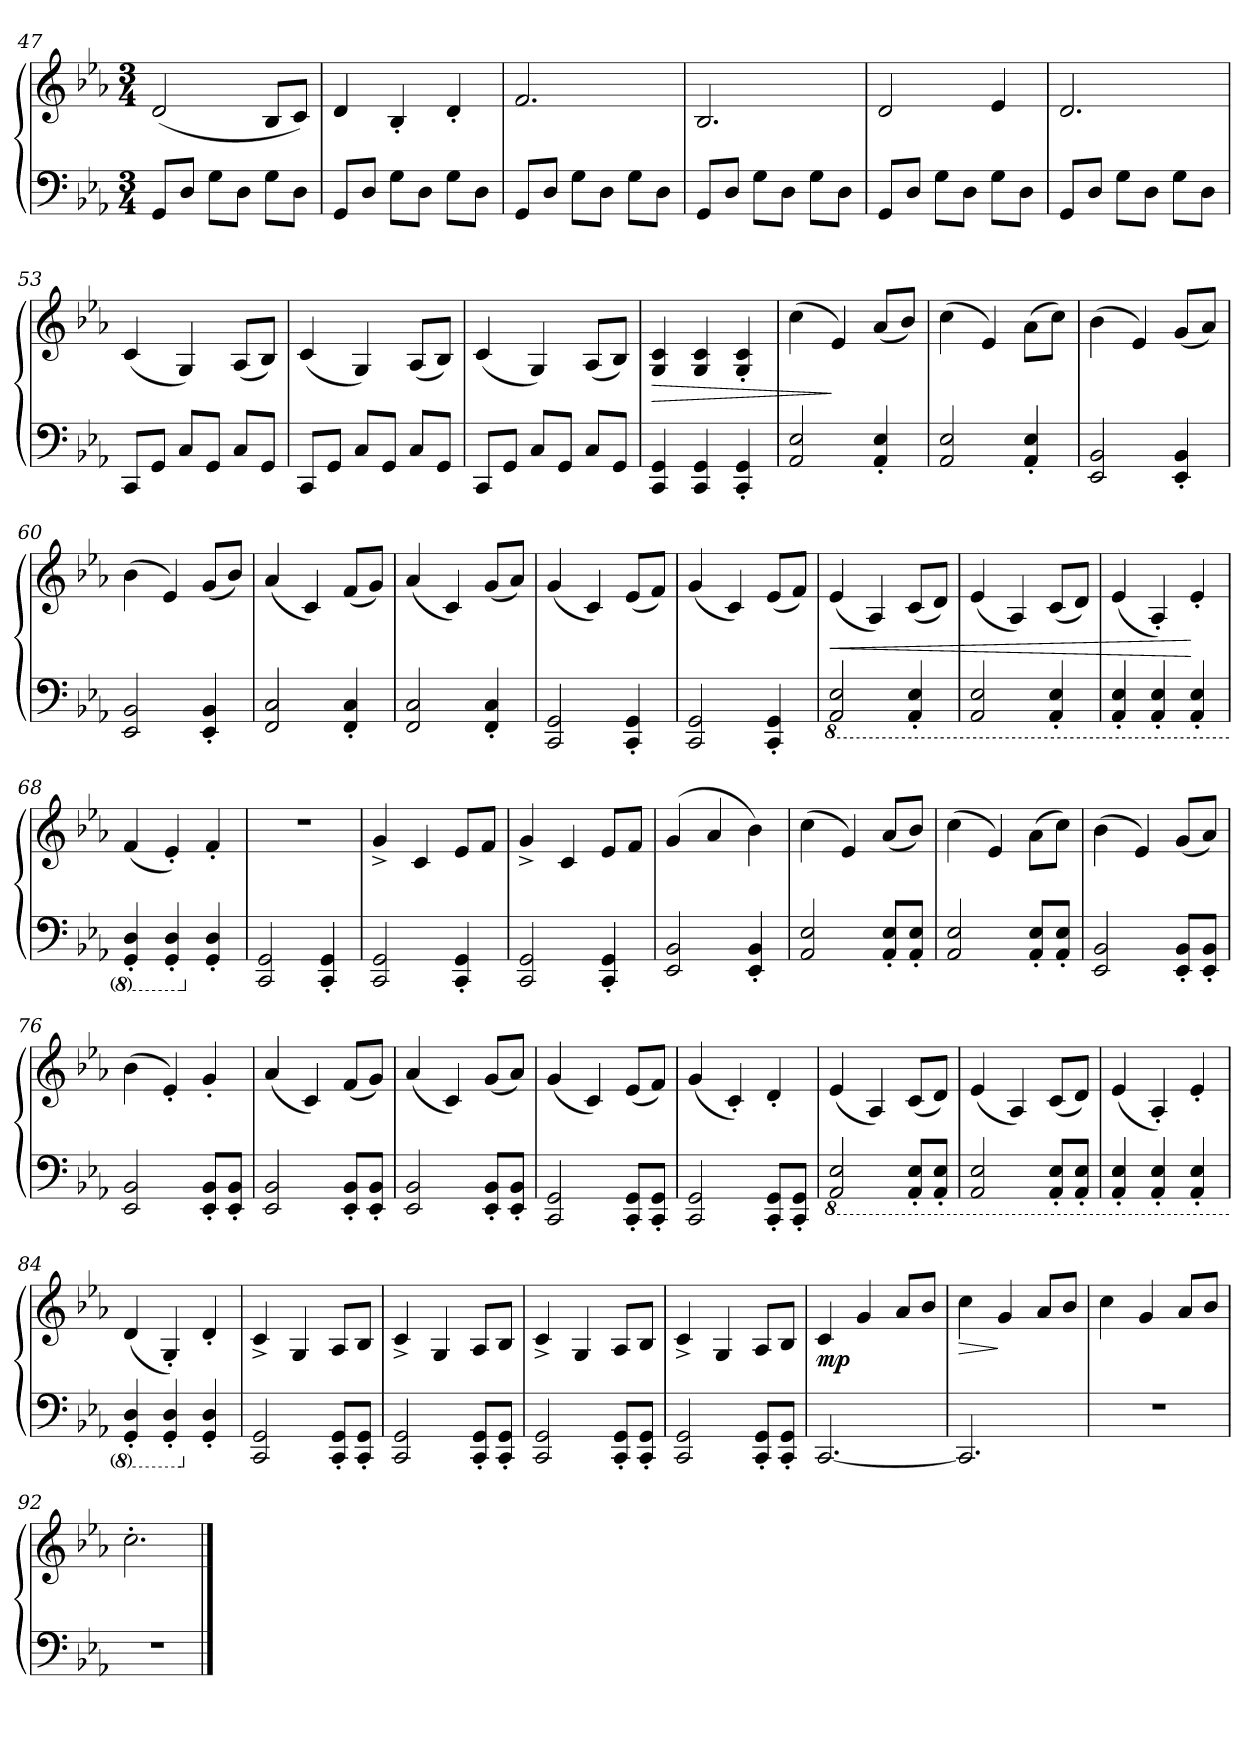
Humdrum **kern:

**kern	**kern	**dynam
*part1	*part1	*part1
*staff2	*staff1	*staff1/2
*clefF4	*clefG2	*
*k[b-e-a-]	*k[b-e-a-]	*
*M3/4	*M3/4	*
=47	=47	=47
8GGL	(2d	.
8DJ	.	.
8GL	.	.
8DJ	.	.
8GL	8B-L	.
8DJ	8cJ)	.
=48	=48	=48
8GGL	4d	.
8DJ	.	.
8GL	4B-'	.
8DJ	.	.
8GL	4d'	.
8DJ	.	.
!!LO:PB:g=z
=49	=49	=49
8GGL	2.f	.
8DJ	.	.
8GL	.	.
8DJ	.	.
8GL	.	.
8DJ	.	.
=50	=50	=50
8GGL	2.B-	.
8DJ	.	.
8GL	.	.
8DJ	.	.
8GL	.	.
8DJ	.	.
=51	=51	=51
8GGL	2d	.
8DJ	.	.
8GL	.	.
8DJ	.	.
8GL	4e-	.
8DJ	.	.
=52	=52	=52
8GGL	2.d	.
8DJ	.	.
8GL	.	.
8DJ	.	.
8GL	.	.
8DJ	.	.
=53	=53	=53
8CCL	(4c	.
8GGJ	.	.
8CL	4G)	.
8GGJ	.	.
8CL	(8A-L	.
8GGJ	8B-J)	.
=54	=54	=54
8CCL	(4c	.
8GGJ	.	.
8CL	4G)	.
8GGJ	.	.
8CL	(8A-L	.
8GGJ	8B-J)	.
!!LO:LB:g=z
=55	=55	=55
8CCL	(4c	.
8GGJ	.	.
8CL	4G)	.
8GGJ	.	.
8CL	(8A-L	.
8GGJ	8B-J)	.
=56	=56	=56
!	!	!LO:HP:b
4CC 4GG	4G 4c	>
4CC 4GG	4G 4c	.
4CC' 4GG'	4G' 4c'	.
=57	=57	=57
2AA- 2E-	(4cc	.
.	4e-)	]
4AA-' 4E-'	(8a-L	.
.	8b-J)	.
=58	=58	=58
2AA- 2E-	(4cc	.
.	4e-)	.
4AA-' 4E-'	(8a-L	.
.	8ccJ)	.
=59	=59	=59
2EE- 2BB-	(4b-	.
.	4e-)	.
4EE-' 4BB-'	(8gL	.
.	8a-J)	.
=60	=60	=60
2EE- 2BB-	(4b-	.
.	4e-)	.
4EE-' 4BB-'	(8gL	.
.	8b-J)	.
=61	=61	=61
2FF 2C	(4a-	.
.	4c)	.
4FF' 4C'	(8fL	.
.	8gJ)	.
=62	=62	=62
2FF 2C	(4a-	.
.	4c)	.
4FF' 4C'	(8gL	.
.	8a-J)	.
!!LO:LB:g=z
=63	=63	=63
2CC 2GG	(4g	.
.	4c)	.
4CC' 4GG'	(8e-L	.
.	8fJ)	.
=64	=64	=64
2CC 2GG	(4g	.
.	4c)	.
4CC' 4GG'	(8e-L	.
.	8fJ)	.
=65	=65	=65
*8ba	*	*
!	!	!LO:HP:b
2AAA- 2EE-	(4e-	<
.	4A-)	.
4AAA-' 4EE-'	(8cL	.
.	8dJ)	.
=66	=66	=66
2AAA- 2EE-	(4e-	.
.	4A-)	.
4AAA-' 4EE-'	(8cL	.
.	8dJ)	.
=67	=67	=67
4AAA-' 4EE-'	(4e-	.
4AAA-' 4EE-'	4A-')	.
4AAA-' 4EE-'	4e-'	[
=68	=68	=68
4GGG' 4DD'	(4f	.
4GGG' 4DD'	4e-')	.
*X8ba	*	*
4GG' 4D'	4f'	.
=69	=69	=69
2CC 2GG	2.r	.
4CC' 4GG'	.	.
=70	=70	=70
2CC 2GG	4g^	.
.	4c	.
4CC' 4GG'	8e-L	.
.	8fJ	.
!!LO:LB:g=z
=71	=71	=71
2CC 2GG	4g^	.
.	4c	.
4CC' 4GG'	8e-L	.
.	8fJ	.
=72	=72	=72
2EE- 2BB-	(4g	.
.	4a-	.
4EE-' 4BB-'	4b-)	.
=73	=73	=73
2AA- 2E-	(4cc	.
.	4e-)	.
8AA-' 8E-'L	(8a-L	.
8AA-' 8E-'J	8b-J)	.
=74	=74	=74
2AA- 2E-	(4cc	.
.	4e-)	.
8AA-' 8E-'L	(8a-L	.
8AA-' 8E-'J	8ccJ)	.
=75	=75	=75
2EE- 2BB-	(4b-	.
.	4e-)	.
8EE-' 8BB-'L	(8gL	.
8EE-' 8BB-'J	8a-J)	.
=76	=76	=76
2EE- 2BB-	(4b-	.
.	4e-')	.
8EE-' 8BB-'L	4g'	.
8EE-' 8BB-'J	.	.
=77	=77	=77
2EE- 2BB-	(4a-	.
.	4c)	.
8EE-' 8BB-'L	(8fL	.
8EE-' 8BB-'J	8gJ)	.
=78	=78	=78
2EE- 2BB-	(4a-	.
.	4c)	.
8EE-' 8BB-'L	(8gL	.
8EE-' 8BB-'J	8a-J)	.
!!LO:LB:g=z
=79	=79	=79
2CC 2GG	(4g	.
.	4c)	.
8CC' 8GG'L	(8e-L	.
8CC' 8GG'J	8fJ)	.
=80	=80	=80
2CC 2GG	(4g	.
.	4c')	.
8CC' 8GG'L	4d'	.
8CC' 8GG'J	.	.
=81	=81	=81
*8ba	*	*
2AAA- 2EE-	(4e-	.
.	4A-)	.
8AAA-' 8EE-'L	(8cL	.
8AAA-' 8EE-'J	8dJ)	.
=82	=82	=82
2AAA- 2EE-	(4e-	.
.	4A-)	.
8AAA-' 8EE-'L	(8cL	.
8AAA-' 8EE-'J	8dJ)	.
=83	=83	=83
4AAA-' 4EE-'	(4e-	.
4AAA-' 4EE-'	4A-')	.
4AAA-' 4EE-'	4e-'	.
=84	=84	=84
4GGG' 4DD'	(4d	.
4GGG' 4DD'	4G')	.
*X8ba	*	*
4GG' 4D'	4d'	.
=85	=85	=85
2CC 2GG	4c^	.
.	4G	.
8CC' 8GG'L	8A-L	.
8CC' 8GG'J	8B-J	.
=86	=86	=86
2CC 2GG	4c^	.
.	4G	.
8CC' 8GG'L	8A-L	.
8CC' 8GG'J	8B-J	.
!!LO:LB:g=z
=87	=87	=87
2CC 2GG	4c^	.
.	4G	.
8CC' 8GG'L	8A-L	.
8CC' 8GG'J	8B-J	.
=88	=88	=88
2CC 2GG	4c^	.
.	4G	.
8CC' 8GG'L	8A-L	.
8CC' 8GG'J	8B-J	.
=89	=89	=89
[2.CC	4c	mp
.	4g	.
.	8a-L	.
.	8b-J	.
=90	=90	=90
!	!	!LO:HP:b
2.CC]	4cc	>
.	4g	]
.	8a-L	.
.	8b-J	.
=91	=91	=91
2.r	4cc	.
.	4g	.
.	8a-L	.
.	8b-J	.
=92	=92	=92
2.r	2.cc'	.
==	==	==
*-	*-	*-
